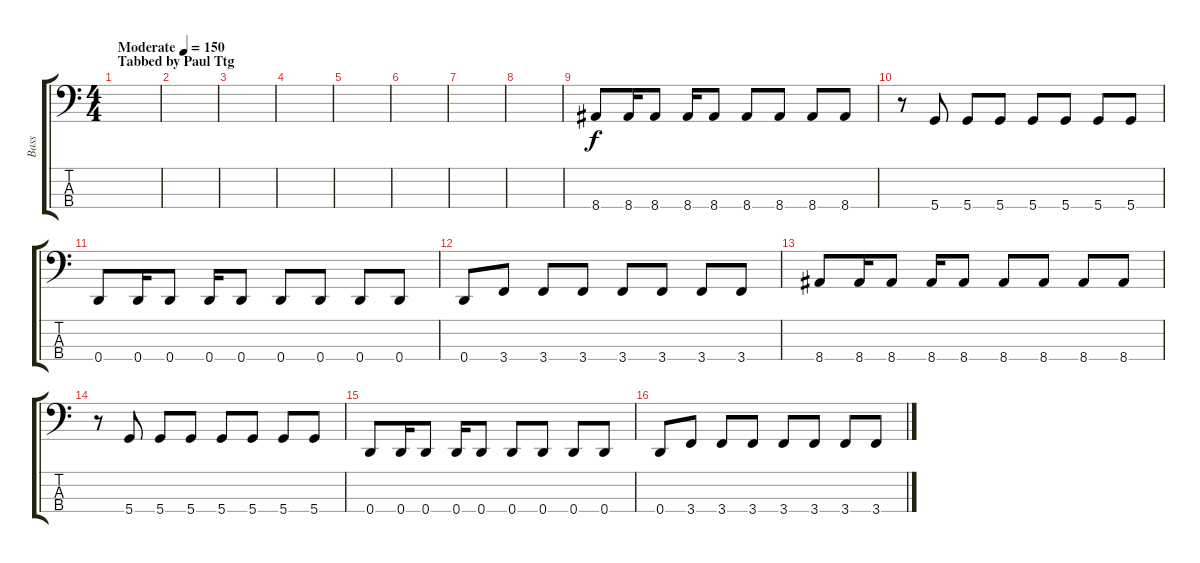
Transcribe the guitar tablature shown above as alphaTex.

\track ("Bass" "Bass") {instrument electricbasspick}
\staff {score tabs}
\tuning (G2 D2 A1 D1) {hide}
\ts (4 4)
\section ("" "Tabbed by Paul Ttg")
\tempo (150 "Moderate")
\clef f4
\ks c
|
|
|
|
|
|
|
|
8.4.8 8.4.16 8.4.8 8.4.16 8.4.8 8.4.8 8.4.8 8.4.8 8.4.8 |
r.8 5.4.8 5.4.8 5.4.8 5.4.8 5.4.8 5.4.8 5.4.8 |
0.4.8 0.4.16 0.4.8 0.4.16 0.4.8 0.4.8 0.4.8 0.4.8 0.4.8 |
0.4.8 3.4.8 3.4.8 3.4.8 3.4.8 3.4.8 3.4.8 3.4.8 |
8.4.8 8.4.16 8.4.8 8.4.16 8.4.8 8.4.8 8.4.8 8.4.8 8.4.8 |
r.8 5.4.8 5.4.8 5.4.8 5.4.8 5.4.8 5.4.8 5.4.8 |
0.4.8 0.4.16 0.4.8 0.4.16 0.4.8 0.4.8 0.4.8 0.4.8 0.4.8 |
0.4.8 3.4.8 3.4.8 3.4.8 3.4.8 3.4.8 3.4.8 3.4.8
